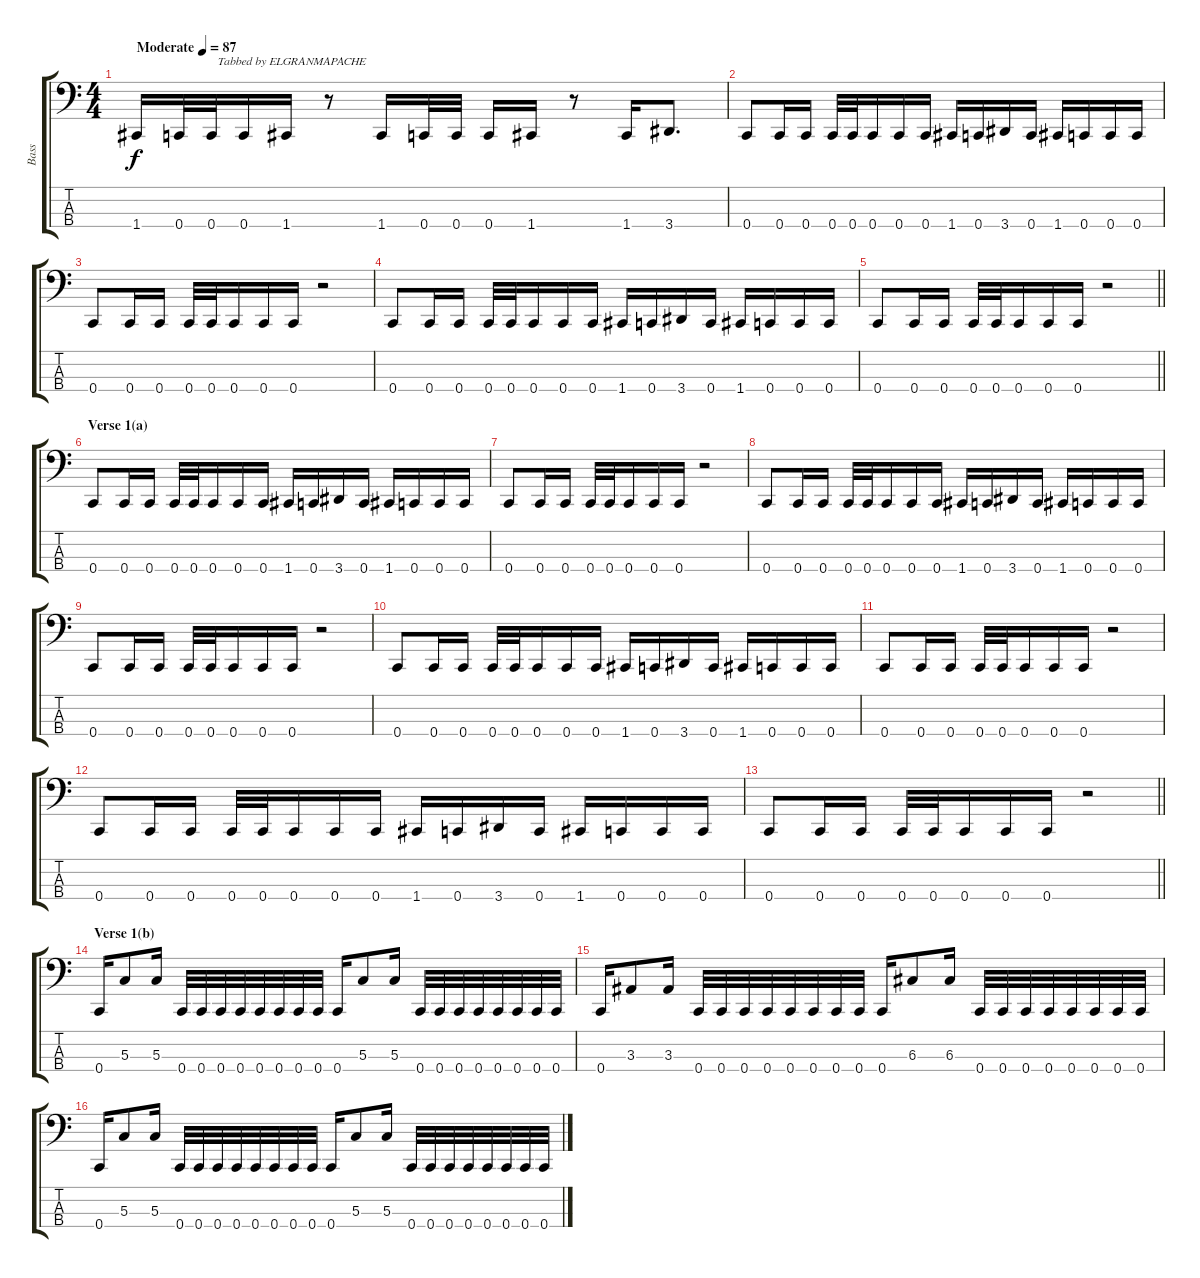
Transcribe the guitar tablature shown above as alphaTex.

\track ("Bass" "Bass") {instrument electricbassfinger}
\staff {score tabs}
\tuning (F2 C2 G1 C1) {hide}
\ts (4 4)
\tempo (87 "Moderate")
\clef f4
\ks c
1.4.16{txt "                           Tabbed by ELGRANMAPACHE" dy f instrument electricbassfinger} 0.4.32 0.4.32 0.4.16 1.4.16 r.8 1.4.16 0.4.32 0.4.32 0.4.16 1.4.16 r.8 1.4.16 3.4.8{d} |
0.4.8 0.4.16 0.4.16 0.4.32 0.4.32 0.4.16 0.4.16 0.4.16 1.4.16 0.4.16 3.4.16 0.4.16 1.4.16 0.4.16 0.4.16 0.4.16 |
0.4.8 0.4.16 0.4.16 0.4.32 0.4.32 0.4.16 0.4.16 0.4.16 r.2 |
0.4.8 0.4.16 0.4.16 0.4.32 0.4.32 0.4.16 0.4.16 0.4.16 1.4.16 0.4.16 3.4.16 0.4.16 1.4.16 0.4.16 0.4.16 0.4.16 |
\barLineRight lightlight
0.4.8 0.4.16 0.4.16 0.4.32 0.4.32 0.4.16 0.4.16 0.4.16 r.2 |
\section ("" "Verse 1(a)")
0.4.8 0.4.16 0.4.16 0.4.32 0.4.32 0.4.16 0.4.16 0.4.16 1.4.16 0.4.16 3.4.16 0.4.16 1.4.16 0.4.16 0.4.16 0.4.16 |
0.4.8 0.4.16 0.4.16 0.4.32 0.4.32 0.4.16 0.4.16 0.4.16 r.2 |
0.4.8 0.4.16 0.4.16 0.4.32 0.4.32 0.4.16 0.4.16 0.4.16 1.4.16 0.4.16 3.4.16 0.4.16 1.4.16 0.4.16 0.4.16 0.4.16 |
0.4.8 0.4.16 0.4.16 0.4.32 0.4.32 0.4.16 0.4.16 0.4.16 r.2 |
0.4.8 0.4.16 0.4.16 0.4.32 0.4.32 0.4.16 0.4.16 0.4.16 1.4.16 0.4.16 3.4.16 0.4.16 1.4.16 0.4.16 0.4.16 0.4.16 |
0.4.8 0.4.16 0.4.16 0.4.32 0.4.32 0.4.16 0.4.16 0.4.16 r.2 |
0.4.8 0.4.16 0.4.16 0.4.32 0.4.32 0.4.16 0.4.16 0.4.16 1.4.16 0.4.16 3.4.16 0.4.16 1.4.16 0.4.16 0.4.16 0.4.16 |
\barLineRight lightlight
0.4.8 0.4.16 0.4.16 0.4.32 0.4.32 0.4.16 0.4.16 0.4.16 r.2 |
\section ("" "Verse 1(b)")
0.4.16 5.3.8 5.3.16 0.4.32 0.4.32 0.4.32 0.4.32 0.4.32 0.4.32 0.4.32 0.4.32 0.4.16 5.3.8 5.3.16 0.4.32 0.4.32 0.4.32 0.4.32 0.4.32 0.4.32 0.4.32 0.4.32 |
0.4.16 3.3.8 3.3.16 0.4.32 0.4.32 0.4.32 0.4.32 0.4.32 0.4.32 0.4.32 0.4.32 0.4.16 6.3.8 6.3.16 0.4.32 0.4.32 0.4.32 0.4.32 0.4.32 0.4.32 0.4.32 0.4.32 |
0.4.16 5.3.8 5.3.16 0.4.32 0.4.32 0.4.32 0.4.32 0.4.32 0.4.32 0.4.32 0.4.32 0.4.16 5.3.8 5.3.16 0.4.32 0.4.32 0.4.32 0.4.32 0.4.32 0.4.32 0.4.32 0.4.32
